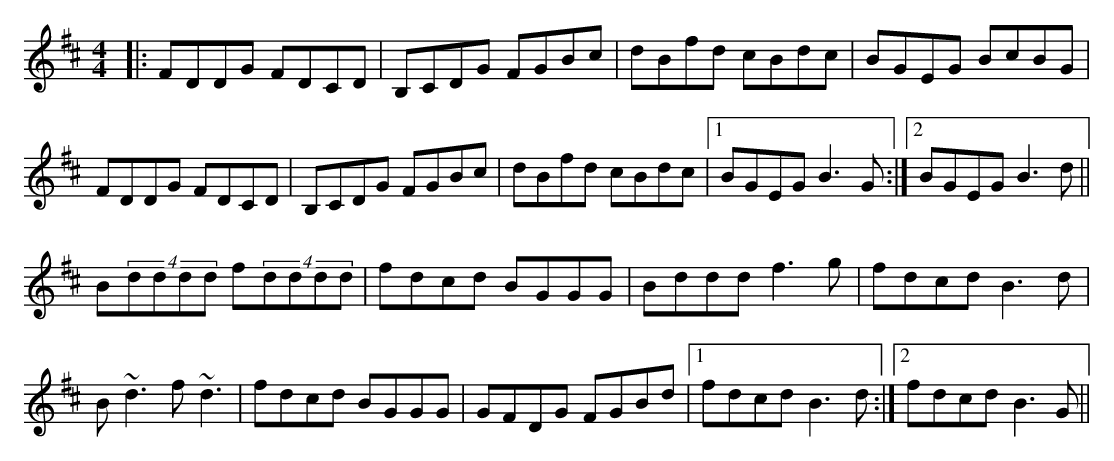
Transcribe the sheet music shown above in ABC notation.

X:1
M:4/4
K:D
|:FDDG FDCD|B,CDG FGBc|dBfd cBdc|BGEG BcBG|
FDDG FDCD|B,CDG FGBc|dBfd cBdc|1 BGEG B3G:|2 BGEG B3d||
B(4dddd f(4dddd|fdcd BGGG|Bddd f3g|fdcd B3d|
B~d3 f~d3|fdcd BGGG|GFDG FGBd|1 fdcd B3d:|2 fdcd B3G||
